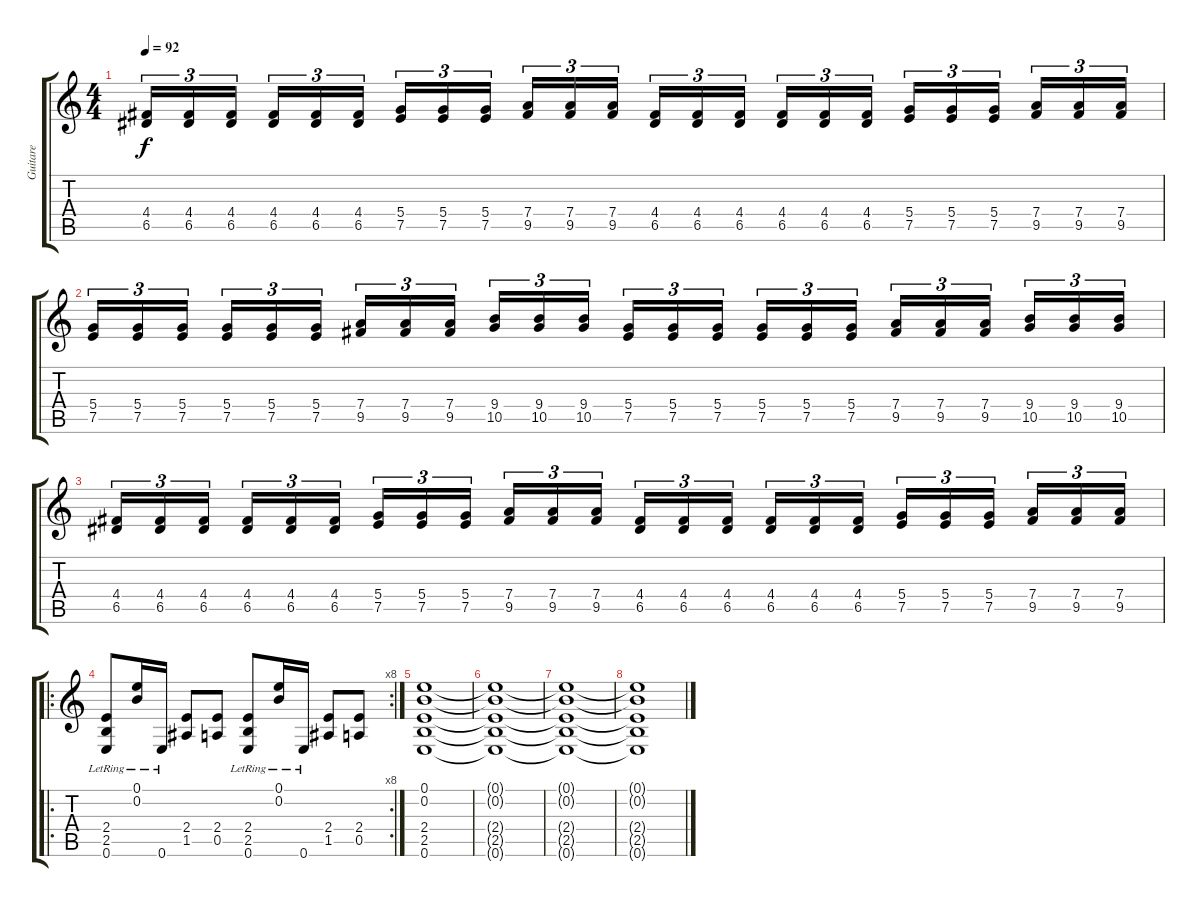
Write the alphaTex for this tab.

\track ("Guitare" "Guitare") {instrument overdrivenguitar}
\staff {score tabs}
\tuning (E4 B3 G3 D3 A2 E2) {hide}
\ts (4 4)
\tempo 92
\clef g2
\ks c
(4.4 6.5).16{tu (3 2) dy f} (4.4 6.5).16{tu (3 2)} (4.4 6.5).16{tu (3 2) beam splitsecondary} (4.4 6.5).16{tu (3 2)} (4.4 6.5).16{tu (3 2)} (4.4 6.5).16{tu (3 2)} (5.4 7.5).16{tu (3 2)} (5.4 7.5).16{tu (3 2)} (5.4 7.5).16{tu (3 2) beam splitsecondary} (7.4 9.5).16{tu (3 2)} (7.4 9.5).16{tu (3 2)} (7.4 9.5).16{tu (3 2)} (4.4 6.5).16{tu (3 2)} (4.4 6.5).16{tu (3 2)} (4.4 6.5).16{tu (3 2) beam splitsecondary} (4.4 6.5).16{tu (3 2)} (4.4 6.5).16{tu (3 2)} (4.4 6.5).16{tu (3 2)} (5.4 7.5).16{tu (3 2)} (5.4 7.5).16{tu (3 2)} (5.4 7.5).16{tu (3 2) beam splitsecondary} (7.4 9.5).16{tu (3 2)} (7.4 9.5).16{tu (3 2)} (7.4 9.5).16{tu (3 2)} |
(5.4 7.5).16{tu (3 2)} (5.4 7.5).16{tu (3 2)} (5.4 7.5).16{tu (3 2) beam splitsecondary} (5.4 7.5).16{tu (3 2)} (5.4 7.5).16{tu (3 2)} (5.4 7.5).16{tu (3 2)} (7.4 9.5).16{tu (3 2)} (7.4 9.5).16{tu (3 2)} (7.4 9.5).16{tu (3 2) beam splitsecondary} (9.4 10.5).16{tu (3 2)} (9.4 10.5).16{tu (3 2)} (9.4 10.5).16{tu (3 2)} (5.4 7.5).16{tu (3 2)} (5.4 7.5).16{tu (3 2)} (5.4 7.5).16{tu (3 2) beam splitsecondary} (5.4 7.5).16{tu (3 2)} (5.4 7.5).16{tu (3 2)} (5.4 7.5).16{tu (3 2)} (7.4 9.5).16{tu (3 2)} (7.4 9.5).16{tu (3 2)} (7.4 9.5).16{tu (3 2) beam splitsecondary} (9.4 10.5).16{tu (3 2)} (9.4 10.5).16{tu (3 2)} (9.4 10.5).16{tu (3 2)} |
(4.4 6.5).16{tu (3 2)} (4.4 6.5).16{tu (3 2)} (4.4 6.5).16{tu (3 2) beam splitsecondary} (4.4 6.5).16{tu (3 2)} (4.4 6.5).16{tu (3 2)} (4.4 6.5).16{tu (3 2)} (5.4 7.5).16{tu (3 2)} (5.4 7.5).16{tu (3 2)} (5.4 7.5).16{tu (3 2) beam splitsecondary} (7.4 9.5).16{tu (3 2)} (7.4 9.5).16{tu (3 2)} (7.4 9.5).16{tu (3 2)} (4.4 6.5).16{tu (3 2)} (4.4 6.5).16{tu (3 2)} (4.4 6.5).16{tu (3 2) beam splitsecondary} (4.4 6.5).16{tu (3 2)} (4.4 6.5).16{tu (3 2)} (4.4 6.5).16{tu (3 2)} (5.4 7.5).16{tu (3 2)} (5.4 7.5).16{tu (3 2)} (5.4 7.5).16{tu (3 2) beam splitsecondary} (7.4 9.5).16{tu (3 2)} (7.4 9.5).16{tu (3 2)} (7.4 9.5).16{tu (3 2)} |
\ro
\rc 8
(2.4{lr} 2.5{lr} 0.6{lr}).8 (0.1{lr} 0.2{lr}).16 0.6{lr}.16 (2.4 1.5).8 (2.4 0.5).8 (2.4{lr} 2.5{lr} 0.6{lr}).8 (0.1{lr} 0.2{lr}).16 0.6{lr}.16 (2.4 1.5).8 (2.4 0.5).8 |
(0.1 0.2 2.4 2.5 0.6).1{volume 0} |
(0.1{t} 0.2{t} 2.4{t} 2.5{t} 0.6{t}).1 |
(0.1{t} 0.2{t} 2.4{t} 2.5{t} 0.6{t}).1 |
(0.1{t} 0.2{t} 2.4{t} 2.5{t} 0.6{t}).1
